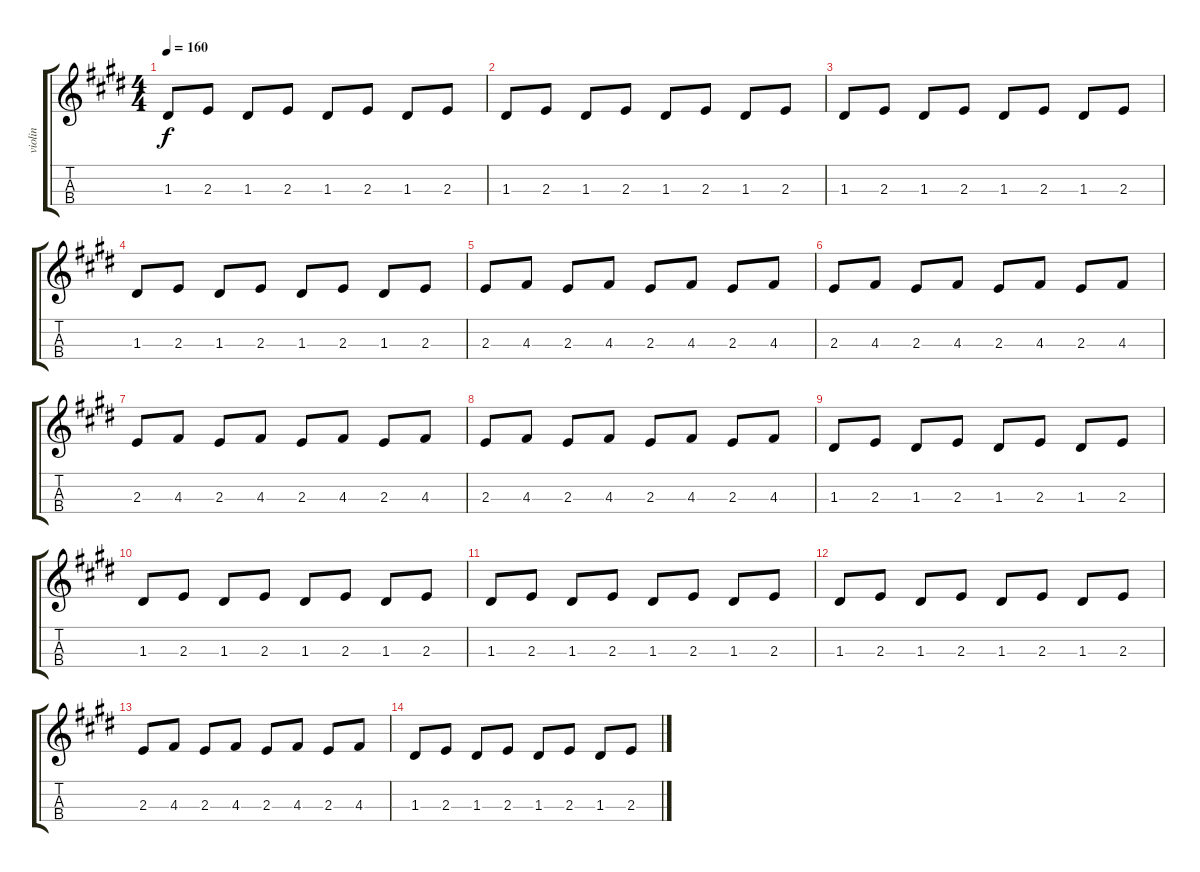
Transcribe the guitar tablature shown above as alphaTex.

\track ("violin" "violin") {instrument violin}
\staff {score tabs}
\tuning (E5 A4 D4 G3) {hide}
\ts (4 4)
\tempo 160
\clef g2
\ks e
1.3.8{dy f} 2.3.8 1.3.8 2.3.8 1.3.8 2.3.8 1.3.8 2.3.8 |
1.3.8 2.3.8 1.3.8 2.3.8 1.3.8 2.3.8 1.3.8 2.3.8 |
1.3.8 2.3.8 1.3.8 2.3.8 1.3.8 2.3.8 1.3.8 2.3.8 |
1.3.8 2.3.8 1.3.8 2.3.8 1.3.8 2.3.8 1.3.8 2.3.8 |
2.3.8 4.3.8 2.3.8 4.3.8 2.3.8 4.3.8 2.3.8 4.3.8 |
2.3.8 4.3.8 2.3.8 4.3.8 2.3.8 4.3.8 2.3.8 4.3.8 |
2.3.8 4.3.8 2.3.8 4.3.8 2.3.8 4.3.8 2.3.8 4.3.8 |
2.3.8 4.3.8 2.3.8 4.3.8 2.3.8 4.3.8 2.3.8 4.3.8 |
1.3.8 2.3.8 1.3.8 2.3.8 1.3.8 2.3.8 1.3.8 2.3.8 |
1.3.8 2.3.8 1.3.8 2.3.8 1.3.8 2.3.8 1.3.8 2.3.8 |
1.3.8 2.3.8 1.3.8 2.3.8 1.3.8 2.3.8 1.3.8 2.3.8 |
1.3.8 2.3.8 1.3.8 2.3.8 1.3.8 2.3.8 1.3.8 2.3.8 |
2.3.8 4.3.8 2.3.8 4.3.8 2.3.8 4.3.8 2.3.8 4.3.8 |
1.3.8 2.3.8 1.3.8 2.3.8 1.3.8 2.3.8 1.3.8 2.3.8
